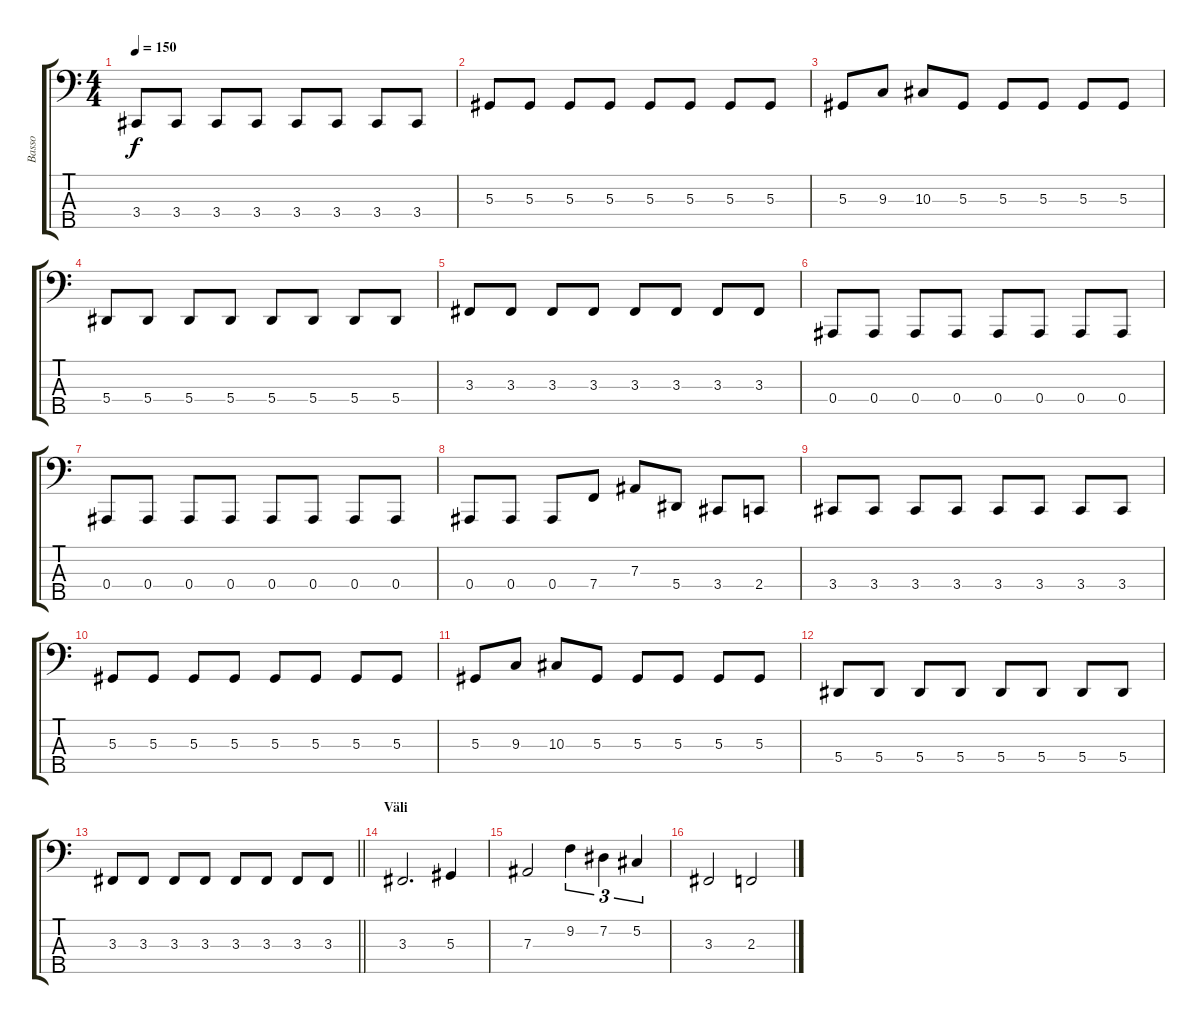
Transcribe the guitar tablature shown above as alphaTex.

\track ("Basso" "Basso") {instrument electricbassfinger}
\staff {score tabs}
\tuning (Db2 Ab1 Eb1 Bb0 F0) {hide}
\ts (4 4)
\tempo 150
\clef f4
\ks c
3.4.8{dy f} 3.4.8 3.4.8 3.4.8 3.4.8 3.4.8 3.4.8 3.4.8 |
5.3.8 5.3.8 5.3.8 5.3.8 5.3.8 5.3.8 5.3.8 5.3.8 |
5.3.8 9.3.8 10.3.8 5.3.8 5.3.8 5.3.8 5.3.8 5.3.8 |
5.4.8 5.4.8 5.4.8 5.4.8 5.4.8 5.4.8 5.4.8 5.4.8 |
3.3.8 3.3.8 3.3.8 3.3.8 3.3.8 3.3.8 3.3.8 3.3.8 |
0.4.8 0.4.8 0.4.8 0.4.8 0.4.8 0.4.8 0.4.8 0.4.8 |
0.4.8 0.4.8 0.4.8 0.4.8 0.4.8 0.4.8 0.4.8 0.4.8 |
0.4.8 0.4.8 0.4.8 7.4.8 7.3.8 5.4.8 3.4.8 2.4.8 |
3.4.8 3.4.8 3.4.8 3.4.8 3.4.8 3.4.8 3.4.8 3.4.8 |
5.3.8 5.3.8 5.3.8 5.3.8 5.3.8 5.3.8 5.3.8 5.3.8 |
5.3.8 9.3.8 10.3.8 5.3.8 5.3.8 5.3.8 5.3.8 5.3.8 |
5.4.8 5.4.8 5.4.8 5.4.8 5.4.8 5.4.8 5.4.8 5.4.8 |
\barLineRight lightlight
3.3.8 3.3.8 3.3.8 3.3.8 3.3.8 3.3.8 3.3.8 3.3.8 |
\section ("" "Väli")
3.3.2{d} 5.3.4 |
7.3.2 9.2.4{tu (3 2)} 7.2.4{tu (3 2)} 5.2.4{tu (3 2)} |
3.3.2 2.3.2
